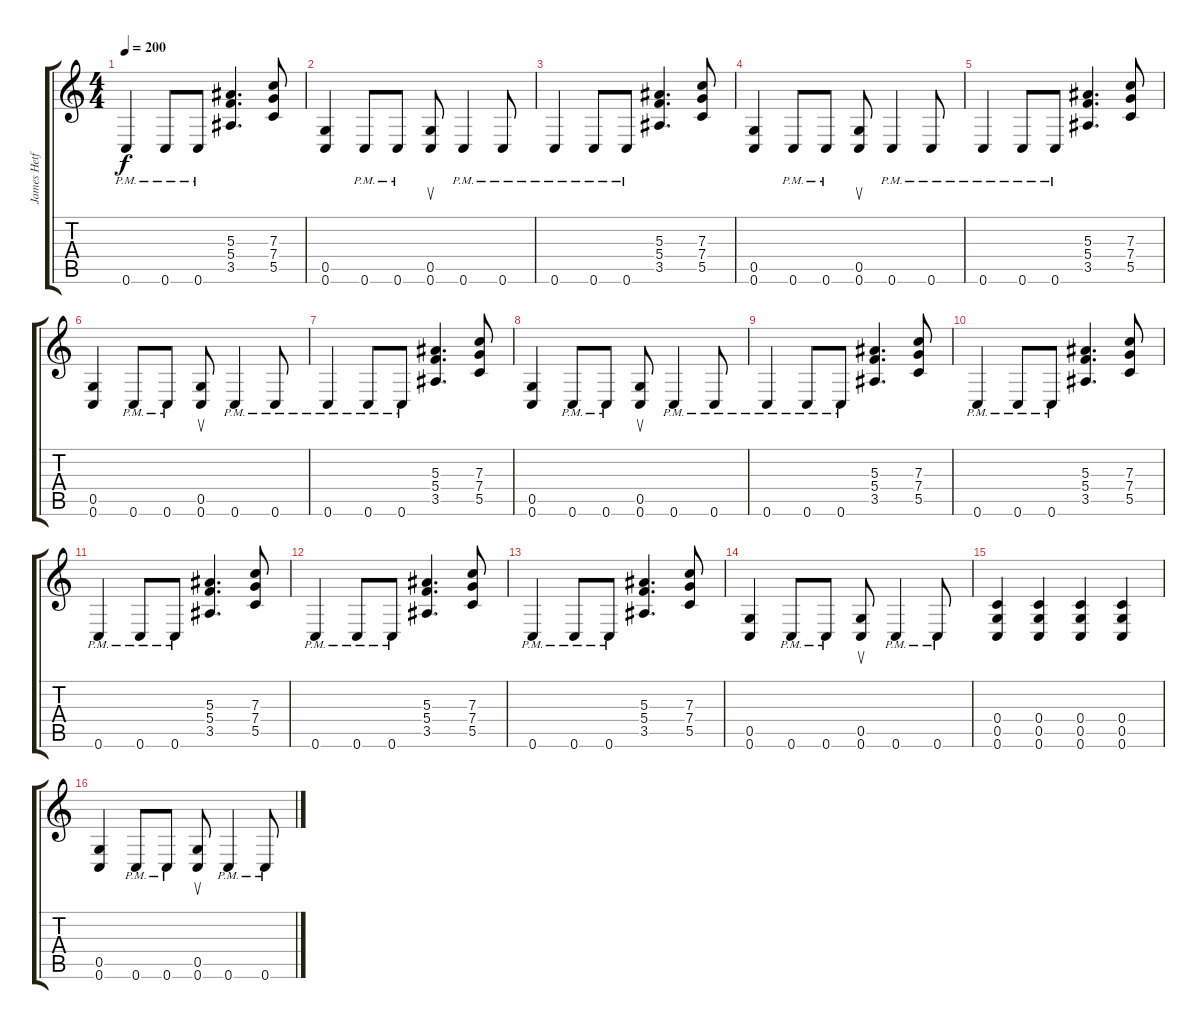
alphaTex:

\track ("James Hetfield" "James Hetf") {instrument distortionguitar}
\staff {score tabs}
\tuning (D4 A3 F3 C3 G2 C2) {hide}
\ts (4 4)
\tempo 200
\clef g2
\ks c
0.6{pm}.4{dy f} 0.6{pm}.8 0.6{pm}.8 (5.3 5.4 3.5).4{d} (7.3 7.4 5.5).8 |
(0.5 0.6).4 0.6{pm}.8 0.6{pm}.8 (0.5 0.6).8{su} 0.6{pm}.4 0.6{pm}.8 |
0.6{pm}.4 0.6{pm}.8 0.6{pm}.8 (5.3 5.4 3.5).4{d} (7.3 7.4 5.5).8 |
(0.5 0.6).4 0.6{pm}.8 0.6{pm}.8 (0.5 0.6).8{su} 0.6{pm}.4 0.6{pm}.8 |
0.6{pm}.4 0.6{pm}.8 0.6{pm}.8 (5.3 5.4 3.5).4{d} (7.3 7.4 5.5).8 |
(0.5 0.6).4 0.6{pm}.8 0.6{pm}.8 (0.5 0.6).8{su} 0.6{pm}.4 0.6{pm}.8 |
0.6{pm}.4 0.6{pm}.8 0.6{pm}.8 (5.3 5.4 3.5).4{d} (7.3 7.4 5.5).8 |
(0.5 0.6).4 0.6{pm}.8 0.6{pm}.8 (0.5 0.6).8{su} 0.6{pm}.4 0.6{pm}.8 |
0.6{pm}.4 0.6{pm}.8 0.6{pm}.8 (5.3 5.4 3.5).4{d} (7.3 7.4 5.5).8 |
0.6{pm}.4 0.6{pm}.8 0.6{pm}.8 (5.3 5.4 3.5).4{d} (7.3 7.4 5.5).8 |
0.6{pm}.4 0.6{pm}.8 0.6{pm}.8 (5.3 5.4 3.5).4{d} (7.3 7.4 5.5).8 |
0.6{pm}.4 0.6{pm}.8 0.6{pm}.8 (5.3 5.4 3.5).4{d} (7.3 7.4 5.5).8 |
0.6{pm}.4 0.6{pm}.8 0.6{pm}.8 (5.3 5.4 3.5).4{d} (7.3 7.4 5.5).8 |
(0.5 0.6).4 0.6{pm}.8 0.6{pm}.8 (0.5 0.6).8{su} 0.6{pm}.4 0.6{pm}.8 |
(0.4 0.5 0.6).4 (0.4 0.5 0.6).4 (0.4 0.5 0.6).4 (0.4 0.5 0.6).4 |
(0.5 0.6).4 0.6{pm}.8 0.6{pm}.8 (0.5 0.6).8{su} 0.6{pm}.4 0.6{pm}.8
